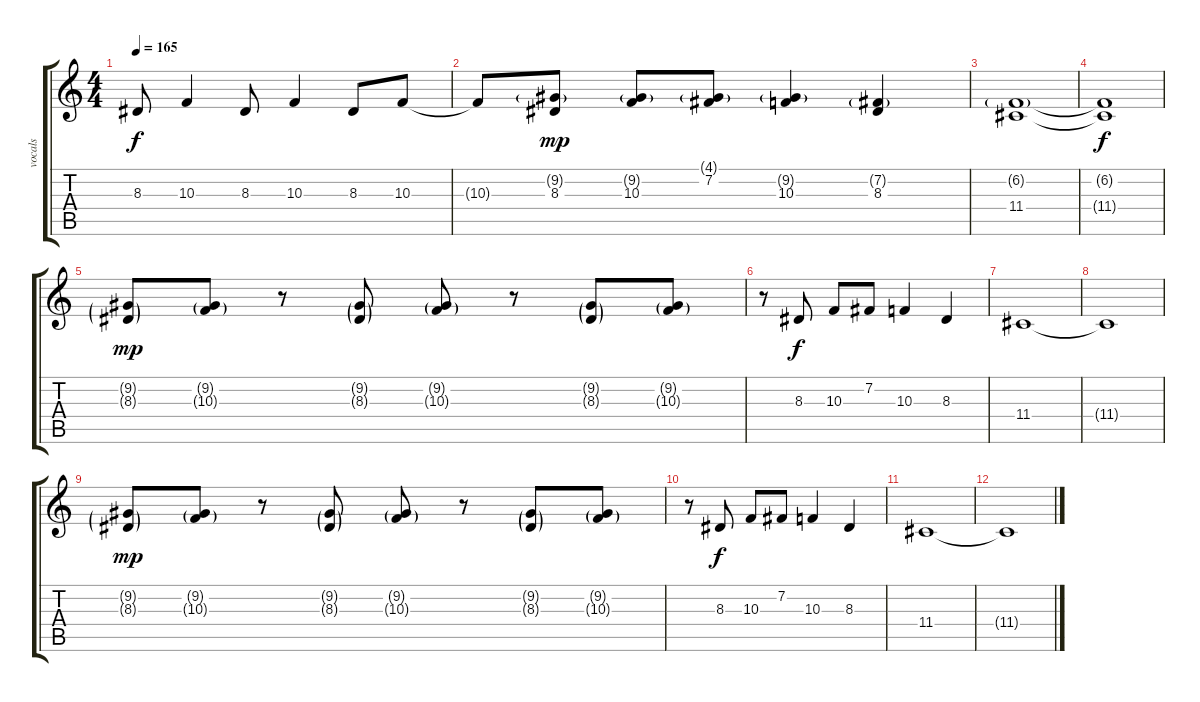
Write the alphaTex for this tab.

\track ("vocals" "vocals") {instrument lead2sawtooth}
\staff {score tabs}
\tuning (E4 B3 G3 D3 A2 E2) {hide}
\ts (4 4)
\tempo 165
\clef g2
\ks c
8.3.8{dy f} 10.3.4 8.3.8 10.3.4 8.3.8 10.3.8 |
10.3{t}.8 (9.2{g} 8.3).8{dy mp} (9.2{g} 10.3).8 (4.1{g} 7.2).8 (9.2{g} 10.3).4 (7.2{g} 8.3).4 |
(6.2{g} 11.4).1 |
(6.2{t} 11.4{t}).1{dy f} |
(9.2{g} 8.3{g}).8{dy mp} (9.2{g} 10.3{g}).8 r.8 (9.2{g} 8.3{g}).8 (9.2{g} 10.3{g}).8 r.8 (9.2{g} 8.3{g}).8 (9.2{g} 10.3{g}).8 |
r.8 8.3.8{dy f} 10.3.8 7.2.8 10.3.4 8.3.4 |
11.4.1 |
11.4{t}.1 |
(9.2{g} 8.3{g}).8{dy mp} (9.2{g} 10.3{g}).8 r.8 (9.2{g} 8.3{g}).8 (9.2{g} 10.3{g}).8 r.8 (9.2{g} 8.3{g}).8 (9.2{g} 10.3{g}).8 |
r.8 8.3.8{dy f} 10.3.8 7.2.8 10.3.4 8.3.4 |
11.4.1 |
11.4{t}.1
